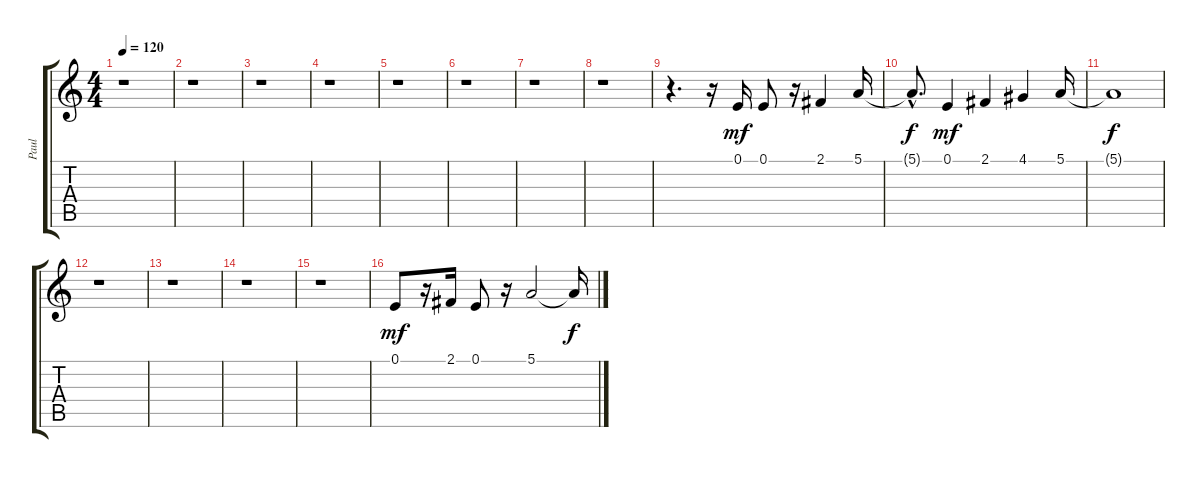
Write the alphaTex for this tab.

\track ("Paul" "Paul") {instrument choiraahs}
\staff {score tabs}
\tuning (E4 B3 G3 D3 A2 E2) {hide}
\ts (4 4)
\tempo 120
\clef g2
\ks c
r.1{dy f} |
r.1 |
r.1 |
r.1 |
r.1 |
r.1 |
r.1 |
r.1 |
r.4{d} r.16 0.1.16{dy mf} 0.1.8 r.16 2.1.4 5.1.16 |
5.1{hac t}.8{d dy f} 0.1.4{dy mf} 2.1.4 4.1.4 5.1.16 |
5.1{t}.1{dy f} |
r.1 |
r.1 |
r.1 |
r.1 |
0.1.8{dy mf} r.16 2.1.16 0.1.8 r.16 5.1.2 5.1{t}.16{dy f}
